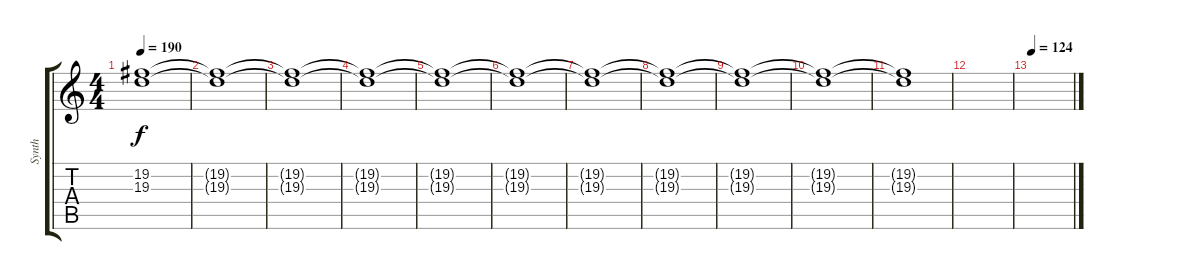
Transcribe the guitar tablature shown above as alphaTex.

\track ("Synth" "Synth") {instrument synthstrings1}
\staff {score tabs}
\tuning (E4 B3 G3 D3 A2 E2) {hide}
\ts (4 4)
\tempo 190
\clef g2
\ks c
(19.2{t} 19.3{t}).1{dy f} |
(19.2{t} 19.3{t}).1 |
(19.2{t} 19.3{t}).1 |
(19.2{t} 19.3{t}).1 |
(19.2{t} 19.3{t}).1 |
(19.2{t} 19.3{t}).1 |
(19.2{t} 19.3{t}).1 |
(19.2{t} 19.3{t}).1 |
(19.2{t} 19.3{t}).1 |
(19.2{t} 19.3{t}).1 |
(19.2{t} 19.3{t}).1 |
|
\tempo 124
